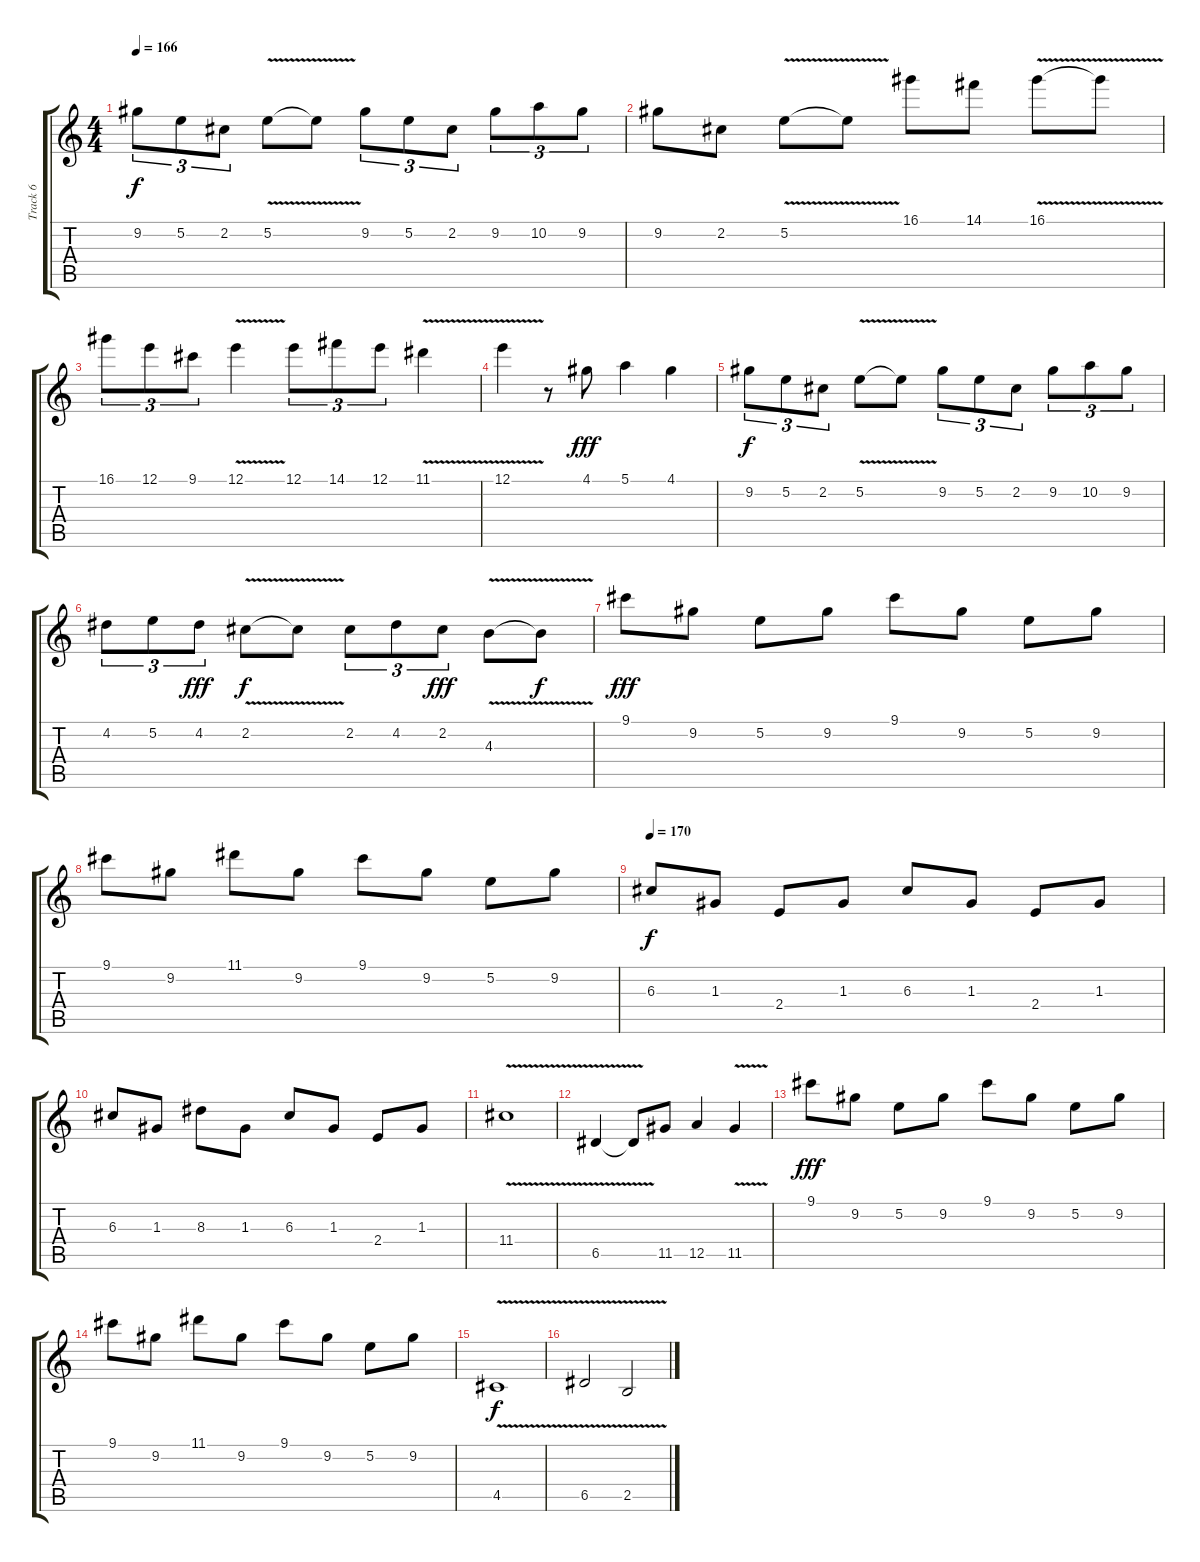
\track ("Track 6" "Track 6") {instrument distortionguitar}
\staff {score tabs}
\tuning (E4 B3 G3 D3 A2 E2) {hide}
\ts (4 4)
\tempo 166
\clef g2
\ks c
9.2.8{tu (3 2) dy f volume 16} 5.2.8{tu (3 2)} 2.2.8{tu (3 2)} 5.2{v}.8 5.2{t}.8 9.2.8{tu (3 2)} 5.2.8{tu (3 2)} 2.2.8{tu (3 2)} 9.2.8{tu (3 2)} 10.2.8{tu (3 2)} 9.2.8{tu (3 2)} |
9.2.8{volume 16} 2.2.8 5.2{v}.8 5.2{t}.8 16.1.8 14.1.8 16.1{v}.8 16.1{t}.8 |
16.1.8{tu (3 2)} 12.1.8{tu (3 2)} 9.1.8{tu (3 2)} 12.1{v}.4 12.1.8{tu (3 2)} 14.1.8{tu (3 2)} 12.1.8{tu (3 2)} 11.1{v}.4 |
12.1{v}.4 r.8 4.1.8{dy fff} 5.1.4 4.1.4 |
9.2.8{tu (3 2) dy f volume 16} 5.2.8{tu (3 2)} 2.2.8{tu (3 2)} 5.2{v}.8 5.2{t}.8 9.2.8{tu (3 2)} 5.2.8{tu (3 2)} 2.2.8{tu (3 2)} 9.2.8{tu (3 2)} 10.2.8{tu (3 2)} 9.2.8{tu (3 2)} |
4.2.8{tu (3 2)} 5.2.8{tu (3 2)} 4.2.8{tu (3 2) dy fff} 2.2{v}.8{dy f} 2.2{t}.8 2.2.8{tu (3 2)} 4.2.8{tu (3 2)} 2.2.8{tu (3 2) dy fff} 4.3{v}.8 4.3{t}.8{dy f} |
9.1.8{dy fff} 9.2.8 5.2.8 9.2.8 9.1.8 9.2.8 5.2.8 9.2.8 |
9.1.8 9.2.8 11.1.8 9.2.8 9.1.8 9.2.8 5.2.8 9.2.8 |
\tempo 170
6.3.8{dy f} 1.3.8 2.4.8 1.3.8 6.3.8 1.3.8 2.4.8 1.3.8 |
6.3.8 1.3.8 8.3.8 1.3.8 6.3.8 1.3.8 2.4.8 1.3.8 |
11.4{v}.1 |
6.5{v}.4 6.5{t}.8 11.5.8 12.5.4 11.5{v}.4 |
9.1.8{dy fff} 9.2.8 5.2.8 9.2.8 9.1.8 9.2.8 5.2.8 9.2.8 |
9.1.8 9.2.8 11.1.8 9.2.8 9.1.8 9.2.8 5.2.8 9.2.8 |
4.5{v}.1{dy f} |
6.5{v}.2 2.5{v}.2
